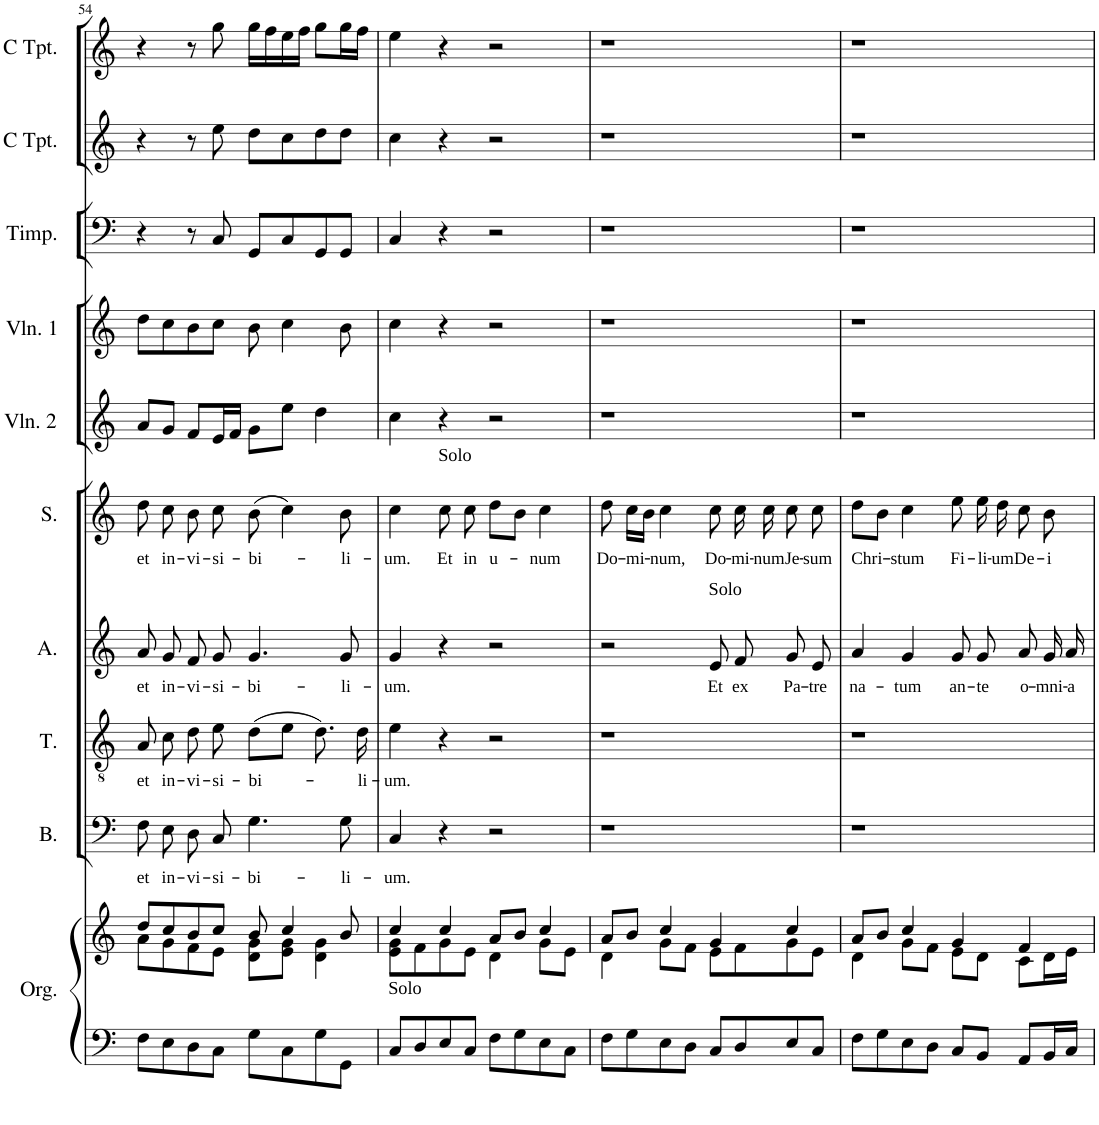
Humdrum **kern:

**kern	**kern	**kern	**text	**kern	**text	**kern	**text	**kern	**text	**kern	**kern	**kern	**kern	**kern
*part10	*part10	*part9	*part9	*part8	*part8	*part7	*part7	*part6	*part6	*part5	*part4	*part3	*part2	*part1
*staff11	*staff10	*staff9	*staff9	*staff8	*staff8	*staff7	*staff7	*staff6	*staff6	*staff5	*staff4	*staff3	*staff2	*staff1
*I"Organo	*	*I"Bass	*	*I"Tenore	*	*I"Alto	*	*I"Canto	*	*I"Violino secondo	*I"Violino primo	*I"Tympani	*I"Clarino secondo	*I"Clarino primo
*I'Org.	*	*I'B.	*	*I'T.	*	*I'A.	*	*	*	*I'Vln. 2	*I'Vln. 1	*	*	*
!!LO:PB:g=z
*clefF4	*clefG2	*clefF4	*	*clefGv2	*	*clefG2	*	*clefG2	*	*clefG2	*clefG2	*clefF4	*clefG2	*clefG2
*	*	*	*	*Trd7c12	*	*	*	*	*	*	*	*	*	*
*k[]	*k[]	*k[]	*	*k[]	*	*k[]	*	*k[]	*	*k[]	*k[]	*k[]	*k[]	*k[]
*M4/4	*M4/4	*M4/4	*	*M4/4	*	*M4/4	*	*M4/4	*	*M4/4	*M4/4	*M4/4	*M4/4	*M4/4
*met(c)	*met(c)	*met(c)	*	*met(c)	*	*met(c)	*	*met(c)	*	*met(c)	*met(c)	*met(c)	*met(c)	*met(c)
=54	=54	=54	=54	=54	=54	=54	=54	=54	=54	=54	=54	=54	=54	=54
*	*^	*	*	*	*	*	*	*	*	*	*	*	*	*
!	!	!	!	!LO:LY:b	!	!LO:LY:b	!	!LO:LY:b	!	!LO:LY:b	!	!	!	!	!
8F\L	8dd/L	8a\L	8F\L	et	8A/	et	8a/L	et	8dd\	et	8a/L	8dd\L	4r	4r	4r
!	!	!	!	!LO:LY:b	!	!LO:LY:b	!	!LO:LY:b	!	!LO:LY:b	!	!	!	!	!
8E\	8cc/	8g\	8E\J	in-	8c\	in-	8g/J	in-	8cc\	in-	8g/J	8cc\	.	.	.
!	!	!	!	!LO:LY:b	!	!LO:LY:b	!	!LO:LY:b	!	!LO:LY:b	!	!	!	!	!
8D\	8b/	8f\	8D/L	-vi-	8d\	-vi-	8f/L	-vi-	8b\	-vi-	8f/L	8b\	8r	8r	8r
!	!	!	!	!LO:LY:b	!	!LO:LY:b	!	!LO:LY:b	!	!LO:LY:b	!	!	!	!	!
8C\J	8cc/J	8e\J	8C/J	-si-	8e\	-si-	8g/J	-si-	8cc\	-si-	16e/L	8cc\J	8C/	8ee\	8gg\
.	.	.	.	.	.	.	.	.	.	.	16f/JJ	.	.	.	.
!	!	!	!	!LO:LY:b	!	!LO:LY:b	!	!LO:LY:b	!	!LO:LY:b	!	!	!	!	!
8G\L	8b/	8d\ 8g\L	4.G\	-bi-	(8d\L	-bi-	4.g/	-bi-	(8b\	-bi-	8g\L	8b\	8GG/L	8dd\L	16gg\LL
.	.	.	.	.	.	.	.	.	.	.	.	.	.	.	16ff\
8C\	4cc/	8e\ 8g\J	.	.	8e\J	.	.	.	4cc\)	.	8ee\J	4cc\	8C/	8cc\	16ee\
.	.	.	.	.	.	.	.	.	.	.	.	.	.	.	16ff\JJ
8G\	.	4d\ 4g\	.	.	8.d\)	.	.	.	.	.	4dd\	.	8GG/	8dd\	8gg\L
!	!	!	!	!LO:LY:b	!	!	!	!LO:LY:b	!	!LO:LY:b	!	!	!	!	!
8GG\J	8b/	.	8G\	-li-	.	.	8g/	-li-	8b\	-li-	.	8b\	8GG/J	8dd\J	16gg\L
!	!	!	!	!	!	!LO:LY:b	!	!	!	!	!	!	!	!	!
.	.	.	.	.	16d\	-li-	.	.	.	.	.	.	.	.	16ff\JJ
=55	=55	=55	=55	=55	=55	=55	=55	=55	=55	=55	=55	=55	=55	=55	=55
!LO:TX:a:t=Solo	!	!	!	!	!	!	!	!	!	!	!	!	!	!	!
!	!	!	!	!LO:LY:b	!	!LO:LY:b	!	!LO:LY:b	!	!LO:LY:b	!	!	!	!	!
8C/L	4cc/	8e\ 8g\L	4C/	-um.	4e\	-um.	4g/	-um.	4cc\	-um.	4cc\	4cc\	4C/	4cc\	4ee\
8D/	.	8f\	.	.	.	.	.	.	.	.	.	.	.	.	.
!	!	!	!	!	!	!	!	!	!LO:TX:a:t=Solo	!	!	!	!	!	!
!	!	!	!	!	!	!	!	!	!	!LO:LY:b	!	!	!	!	!
8E/	4cc/	8g\	4r	.	4r	.	4r	.	8cc\	Et	4r	4r	4r	4r	4r
!	!	!	!	!	!	!	!	!	!	!LO:LY:b	!	!	!	!	!
8C/J	.	8e\J	.	.	.	.	.	.	8cc\	in	.	.	.	.	.
!	!	!	!	!	!	!	!	!	!	!LO:LY:b	!	!	!	!	!
8F\L	8a/L	4d\	2r	.	2r	.	2r	.	8dd\L	u-	2r	2r	2r	2r	2r
8G\	8b/J	.	.	.	.	.	.	.	8b\J	.	.	.	.	.	.
!	!	!	!	!	!	!	!	!	!	!LO:LY:b	!	!	!	!	!
8E\	4cc/	8g\L	.	.	.	.	.	.	4cc\	-num	.	.	.	.	.
8C\J	.	8e\J	.	.	.	.	.	.	.	.	.	.	.	.	.
=56	=56	=56	=56	=56	=56	=56	=56	=56	=56	=56	=56	=56	=56	=56	=56
!	!	!	!	!	!	!	!	!	!	!LO:LY:b	!	!	!	!	!
8F\L	8a/L	4d\	1r	.	1r	.	2r	.	8dd\	Do-	1r	1r	1r	1r	1r
!	!	!	!	!	!	!	!	!	!	!LO:LY:b	!	!	!	!	!
8G\	8b/J	.	.	.	.	.	.	.	16cc\LL	-mi-	.	.	.	.	.
.	.	.	.	.	.	.	.	.	16b\JJ	.	.	.	.	.	.
!	!	!	!	!	!	!	!	!	!	!LO:LY:b	!	!	!	!	!
8E\	4cc/	8g\L	.	.	.	.	.	.	4cc\	-num,	.	.	.	.	.
8D\J	.	8f\J	.	.	.	.	.	.	.	.	.	.	.	.	.
!	!	!	!	!	!	!	!LO:TX:a:t=Solo	!	!	!	!	!	!	!	!
!	!	!	!	!	!	!	!	!LO:LY:b	!	!LO:LY:b	!	!	!	!	!
8C/L	4g/	8e\L	.	.	.	.	8e/L	Et	8cc\	Do-	.	.	.	.	.
!	!	!	!	!	!	!	!	!LO:LY:b	!	!LO:LY:b	!	!	!	!	!
8D/	.	8f\	.	.	.	.	8f/J	ex	16cc\	-mi-	.	.	.	.	.
!	!	!	!	!	!	!	!	!	!	!LO:LY:b	!	!	!	!	!
.	.	.	.	.	.	.	.	.	16cc\	-num	.	.	.	.	.
!	!	!	!	!	!	!	!	!LO:LY:b	!	!LO:LY:b	!	!	!	!	!
8E/	4cc/	8g\	.	.	.	.	8g/L	Pa-	8cc\	Je-	.	.	.	.	.
!	!	!	!	!	!	!	!	!LO:LY:b	!	!LO:LY:b	!	!	!	!	!
8C/J	.	8e\J	.	.	.	.	8e/J	-tre	8cc\	-sum	.	.	.	.	.
=57	=57	=57	=57	=57	=57	=57	=57	=57	=57	=57	=57	=57	=57	=57	=57
!	!	!	!	!	!	!	!	!LO:LY:b	!	!LO:LY:b	!	!	!	!	!
8F\L	8a/L	4d\	1r	.	1r	.	4a/	na-	8dd\L	Chri-	1r	1r	1r	1r	1r
8G\	8b/J	.	.	.	.	.	.	.	8b\J	.	.	.	.	.	.
!	!	!	!	!	!	!	!	!LO:LY:b	!	!LO:LY:b	!	!	!	!	!
8E\	4cc/	8g\L	.	.	.	.	4g/	-tum	4cc\	-stum	.	.	.	.	.
8D\J	.	8f\J	.	.	.	.	.	.	.	.	.	.	.	.	.
!	!	!	!	!	!	!	!	!LO:LY:b	!	!LO:LY:b	!	!	!	!	!
8C/L	4g/	8e\L	.	.	.	.	8g/L	an-	8ee\	Fi-	.	.	.	.	.
!	!	!	!	!	!	!	!	!LO:LY:b	!	!LO:LY:b	!	!	!	!	!
8BB/J	.	8d\J	.	.	.	.	8g/J	-te	16ee\	-li-	.	.	.	.	.
!	!	!	!	!	!	!	!	!	!	!LO:LY:b	!	!	!	!	!
.	.	.	.	.	.	.	.	.	16dd\	-um	.	.	.	.	.
!	!	!	!	!	!	!	!	!LO:LY:b	!	!LO:LY:b	!	!	!	!	!
8AA/L	4f/	8c\L	.	.	.	.	8a/L	o-	8cc\	De-	.	.	.	.	.
!	!	!	!	!	!	!	!	!LO:LY:b	!	!LO:LY:b	!	!	!	!	!
16BB/L	.	16d\L	.	.	.	.	16g/L	-mni-	8b\	-i	.	.	.	.	.
!	!	!	!	!	!	!	!	!LO:LY:b	!	!	!	!	!	!	!
16C/JJ	.	16e\JJ	.	.	.	.	16a/JJ	-a	.	.	.	.	.	.	.
*	*v	*v	*	*	*	*	*	*	*	*	*	*	*	*	*
=	=	=	=	=	=	=	=	=	=	=	=	=	=	=
*-	*-	*-	*-	*-	*-	*-	*-	*-	*-	*-	*-	*-	*-	*-
